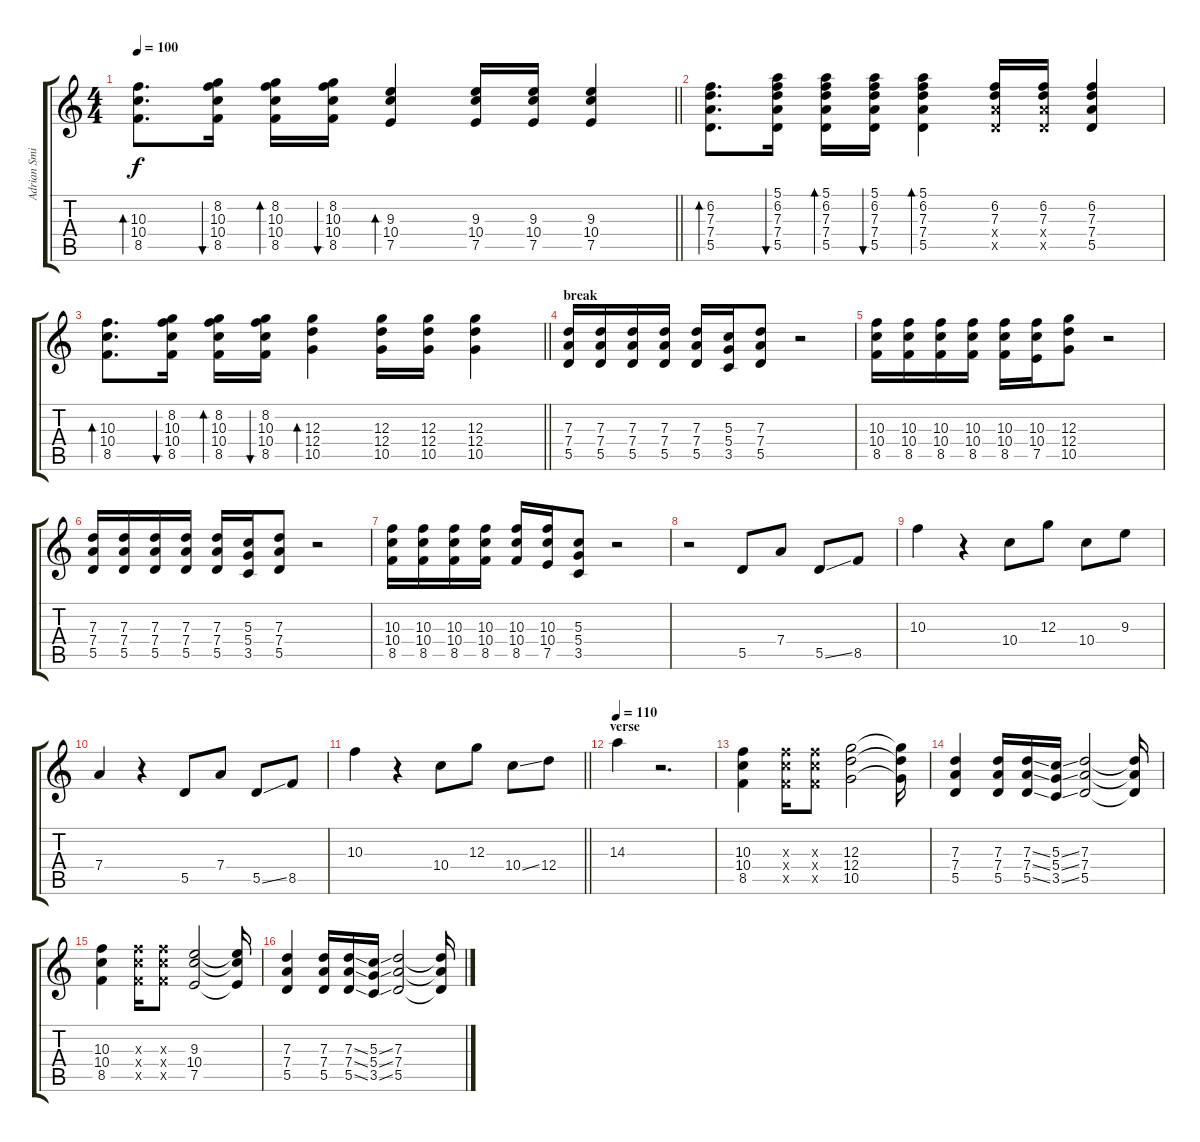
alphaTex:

\track ("Adrian Smith" "Adrian Smi") {instrument distortionguitar}
\staff {score tabs}
\tuning (E4 B3 G3 D3 A2 E2) {hide}
\ts (4 4)
\tempo 100
\clef g2
\barLineRight lightlight
\ks c
(10.3 10.4 8.5).8{d bd 60 dy f} (8.2 10.3 10.4 8.5).16{bu 60} (8.2 10.3 10.4 8.5).16{bd 60} (8.2 10.3 10.4 8.5).16{bu 60} (9.3 10.4 7.5).4{bd 60} (9.3 10.4 7.5).16 (9.3 10.4 7.5).16 (9.3 10.4 7.5).4 |
(6.2 7.3 7.4 5.5).8{d bd 60} (5.1 6.2 7.3 7.4 5.5).16{bu 60} (5.1 6.2 7.3 7.4 5.5).16{bd 60} (5.1 6.2 7.3 7.4 5.5).16{bu 60} (5.1 6.2 7.3 7.4 5.5).4{bd 60} (6.2 7.3 7.4{x} 5.5{x}).16 (6.2 7.3 7.4{x} 5.5{x}).16 (6.2 7.3 7.4 5.5).4 |
\barLineRight lightlight
(10.3 10.4 8.5).8{d bd 60} (8.2 10.3 10.4 8.5).16{bu 60} (8.2 10.3 10.4 8.5).16{bd 60} (8.2 10.3 10.4 8.5).16{bu 60} (12.3 12.4 10.5).4{bd 60} (12.3 12.4 10.5).16 (12.3 12.4 10.5).16 (12.3 12.4 10.5).4 |
\section ("" "break")
(7.3 7.4 5.5).16{instrument distortionguitar} (7.3 7.4 5.5).16 (7.3 7.4 5.5).16 (7.3 7.4 5.5).16 (7.3 7.4 5.5).16 (5.3 5.4 3.5).16 (7.3 7.4 5.5).8 r.2 |
(10.3 10.4 8.5).16 (10.3 10.4 8.5).16 (10.3 10.4 8.5).16 (10.3 10.4 8.5).16 (10.3 10.4 8.5).16 (10.3 10.4 7.5).16 (12.3 12.4 10.5).8 r.2 |
(7.3 7.4 5.5).16 (7.3 7.4 5.5).16 (7.3 7.4 5.5).16 (7.3 7.4 5.5).16 (7.3 7.4 5.5).16 (5.3 5.4 3.5).16 (7.3 7.4 5.5).8 r.2 |
(10.3 10.4 8.5).16 (10.3 10.4 8.5).16 (10.3 10.4 8.5).16 (10.3 10.4 8.5).16 (10.3 10.4 8.5).16 (10.3 10.4 7.5).16 (5.3 5.4 3.5).8 r.2 |
r.2 5.5.8 7.4.8 5.5{ss}.8 8.5.8 |
10.3.4 r.4 10.4.8 12.3.8 10.4.8 9.3.8 |
7.4.4 r.4 5.5.8 7.4.8 5.5{ss}.8 8.5.8 |
\barLineRight lightlight
10.3.4 r.4 10.4.8 12.3.8 10.4{ss}.8 12.4.8 |
\section ("" "verse")
\tempo 110
14.3.4{instrument distortionguitar} r.2{d} |
(10.3 10.4 8.5).4 (10.3{x} 10.4{x} 8.5{x}).16 (10.3{x} 10.4{x} 8.5{x}).8 (12.3 12.4 10.5).2 (12.3{t} 12.4{t} 10.5{t}).16 |
(7.3 7.4 5.5).4 (7.3 7.4 5.5).16 (7.3{ss} 7.4{ss} 5.5{ss}).16 (5.3{ss} 5.4{ss} 3.5{ss}).16 (7.3 7.4 5.5).2 (7.3{t} 7.4{t} 5.5{t}).16 |
(10.3 10.4 8.5).4 (10.3{x} 10.4{x} 8.5{x}).16 (10.3{x} 10.4{x} 8.5{x}).8 (9.3 10.4 7.5).2 (9.3{t} 10.4{t} 7.5{t}).16 |
(7.3 7.4 5.5).4 (7.3 7.4 5.5).16 (7.3{ss} 7.4{ss} 5.5{ss}).16 (5.3{ss} 5.4{ss} 3.5{ss}).16 (7.3 7.4 5.5).2 (7.3{t} 7.4{t} 5.5{t}).16
